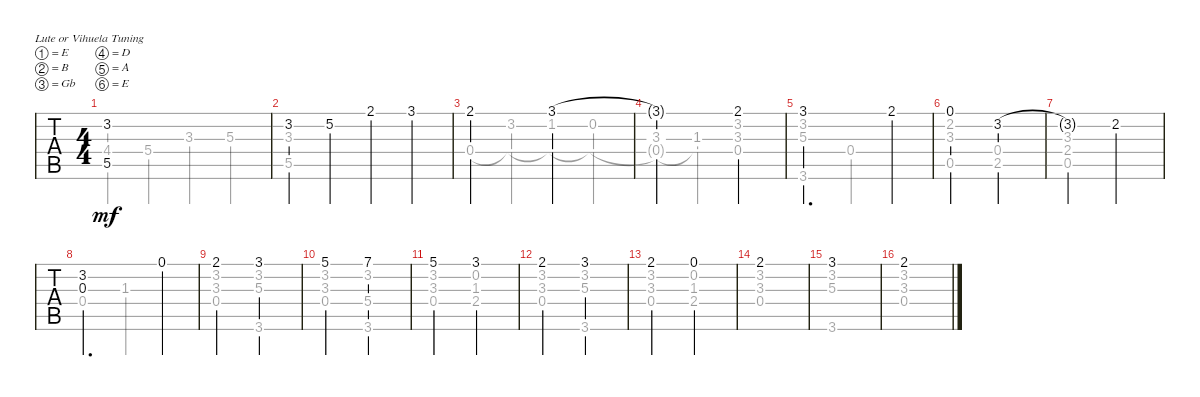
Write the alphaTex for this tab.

\bracketExtendMode groupsimilarinstruments
\singleTrackTrackNamePolicy hidden
\multiTrackTrackNamePolicy hidden
\firstSystemTrackNameOrientation horizontal
\otherSystemsTrackNameOrientation horizontal
\track ("Untitled" "Untitled") {instrument acousticguitarnylon}
\staff {tabs}
\tuning (E4 B3 Gb3 D3 A2 E2)
\voice
\ts (4 4)
\tempo (196 hide)
\clef g2
\scale
0.955864
\ks d
(3.2 5.5).1{dy mf} |
\scale
0.955864 3.2.4 5.2.4 2.1.4 3.1.4 |
\scale
1.22068 2.1.2 3.1.2 |
\scale
0.955864 3.1{t}.2 2.1.2 |
\scale
0.955864 3.1.2{d} 2.1.4 |
\scale
0.955864 0.1.2 3.2.2 |
\scale
0.955864 3.2{t}.2 2.2.2 |
\scale
0.955864 (3.2 0.3).2{d} 0.1.4 |
\scale
1.22068 2.1.2 3.1.2 |
\scale
0.955864 5.1.2 7.1.2 |
\scale
0.955864 5.1.2 3.1.2 |
\scale
0.955864 2.1.2 3.1.2 |
\scale
0.955864 2.1.2 0.1.2 |
\scale
0.955864 2.1.1 |
\scale
1.08827 3.1.1 |
\scale
0.955864 2.1.1
\voice
\clef g2
\ottava regular
\simile none
\scale
0.955864
\ks d
4.4.4{dy mf} 5.4.4 3.3.4 5.3.4 |
\scale
0.955864 (3.3 5.5).1 |
\scale
1.22068 0.4.4 (3.2 0.4{t}).4 (1.2 0.4{t}).4 (0.2 0.4{t}).4 |
\scale
0.955864 (3.3 0.4{t}).4 (1.3 0.4{t}).4 (3.2 3.3 0.4).2 |
\scale
0.955864 (3.2 5.3 3.6).2 0.4.2 |
\scale
0.955864 (2.2 3.3 0.5).2 (0.4 2.5).2 |
\scale
0.955864 (3.3 2.4 0.5).1 |
\scale
0.955864 0.4.2 1.3.2 |
\scale
1.22068 (3.2 3.3 0.4).2 (3.2 5.3 3.6).2 |
\scale
0.955864 (3.2 3.3 0.4).2 (3.2 5.4 3.6).2 |
\scale
0.955864 (3.2 3.3 0.4).2 (0.2 1.3 2.4).2 |
\scale
0.955864 (3.2 3.3 0.4).2 (3.2 5.3 3.6).2 |
\scale
0.955864 (3.2 3.3 0.4).2 (0.2 1.3 2.4).2 |
\scale
0.955864 (3.2 3.3 0.4).1 |
\scale
1.08827 (3.2 5.3 3.6).1 |
\scale
0.955864 (3.2 3.3 0.4).1
